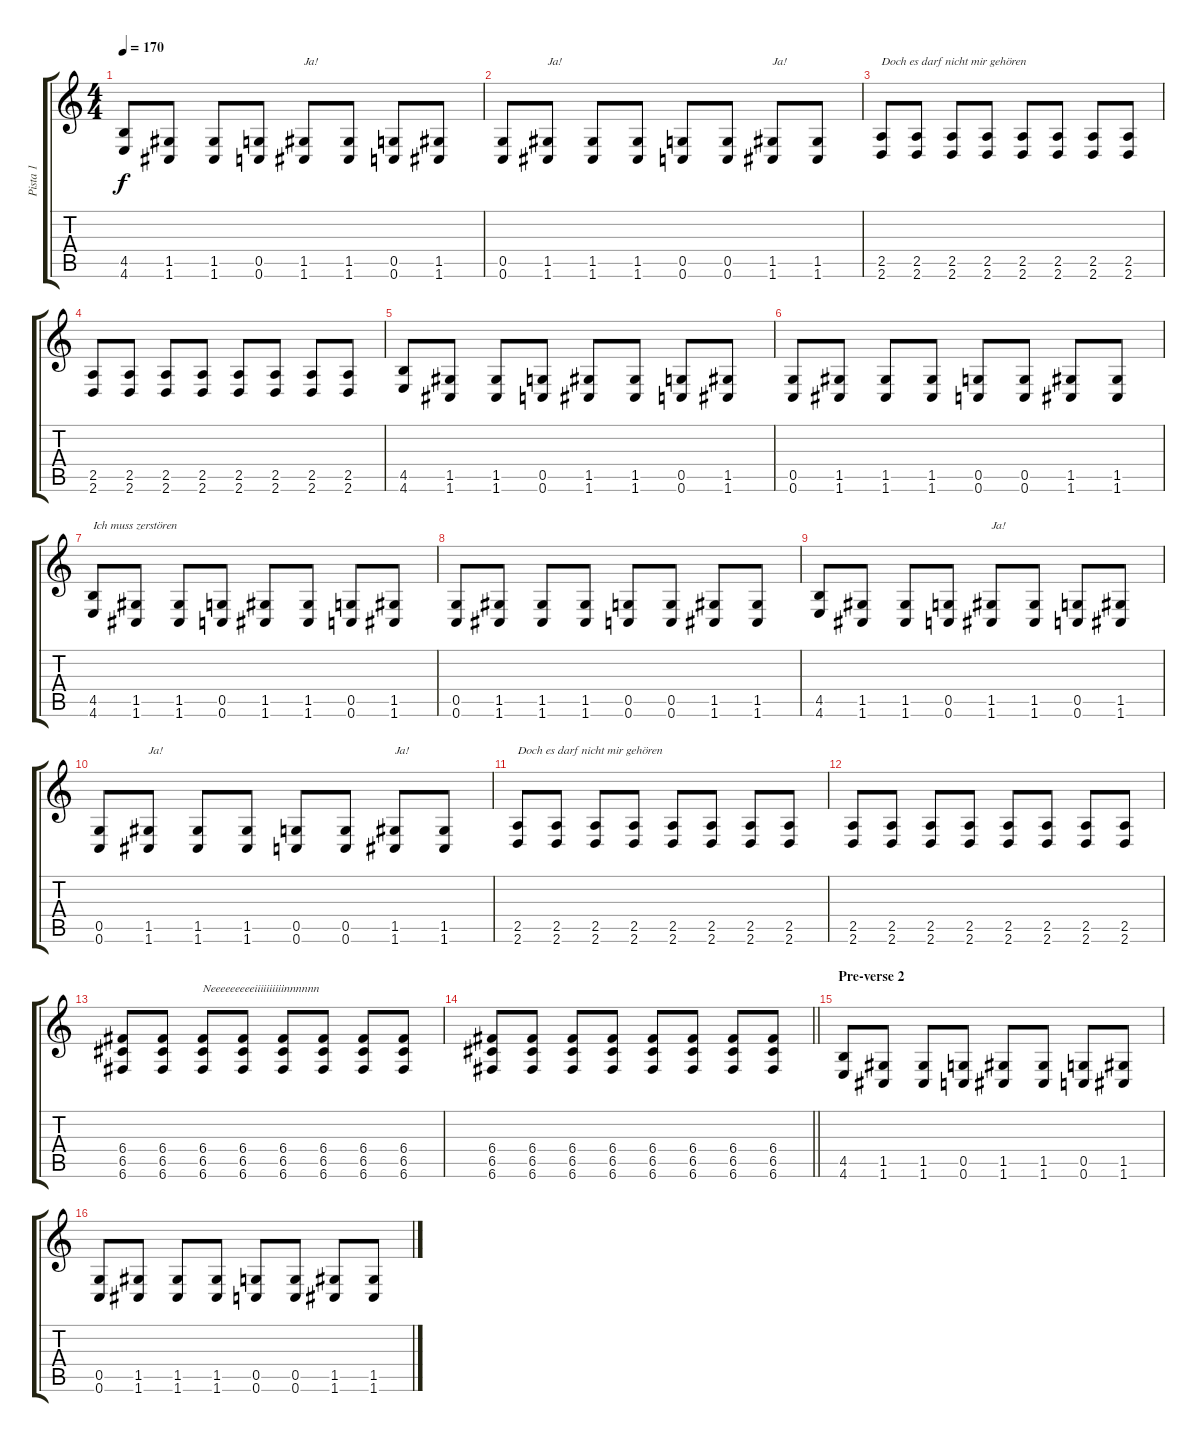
\track ("Pista 1" "Pista 1") {instrument distortionguitar}
\staff {score tabs}
\tuning (D4 A3 F3 C3 G2 C2) {hide}
\ts (4 4)
\tempo 170
\clef g2
\ks c
(4.5 4.6).8{dy f} (1.5 1.6).8 (1.5 1.6).8 (0.5 0.6).8 (1.5 1.6).8{txt "Ja!"} (1.5 1.6).8 (0.5 0.6).8 (1.5 1.6).8 |
(0.5 0.6).8 (1.5 1.6).8{txt "Ja!"} (1.5 1.6).8 (1.5 1.6).8 (0.5 0.6).8 (0.5 0.6).8 (1.5 1.6).8{txt "Ja!"} (1.5 1.6).8 |
(2.5 2.6).8{txt "Doch es darf nicht mir gehören"} (2.5 2.6).8 (2.5 2.6).8 (2.5 2.6).8 (2.5 2.6).8 (2.5 2.6).8 (2.5 2.6).8 (2.5 2.6).8 |
(2.5 2.6).8 (2.5 2.6).8 (2.5 2.6).8 (2.5 2.6).8 (2.5 2.6).8 (2.5 2.6).8 (2.5 2.6).8 (2.5 2.6).8 |
(4.5 4.6).8 (1.5 1.6).8 (1.5 1.6).8 (0.5 0.6).8 (1.5 1.6).8 (1.5 1.6).8 (0.5 0.6).8 (1.5 1.6).8 |
(0.5 0.6).8 (1.5 1.6).8 (1.5 1.6).8 (1.5 1.6).8 (0.5 0.6).8 (0.5 0.6).8 (1.5 1.6).8 (1.5 1.6).8 |
(4.5 4.6).8{txt "Ich muss zerstören"} (1.5 1.6).8 (1.5 1.6).8 (0.5 0.6).8 (1.5 1.6).8 (1.5 1.6).8 (0.5 0.6).8 (1.5 1.6).8 |
(0.5 0.6).8 (1.5 1.6).8 (1.5 1.6).8 (1.5 1.6).8 (0.5 0.6).8 (0.5 0.6).8 (1.5 1.6).8 (1.5 1.6).8 |
(4.5 4.6).8 (1.5 1.6).8 (1.5 1.6).8 (0.5 0.6).8 (1.5 1.6).8{txt "Ja!"} (1.5 1.6).8 (0.5 0.6).8 (1.5 1.6).8 |
(0.5 0.6).8 (1.5 1.6).8{txt "Ja!"} (1.5 1.6).8 (1.5 1.6).8 (0.5 0.6).8 (0.5 0.6).8 (1.5 1.6).8{txt "Ja!"} (1.5 1.6).8 |
(2.5 2.6).8{txt "Doch es darf nicht mir gehören"} (2.5 2.6).8 (2.5 2.6).8 (2.5 2.6).8 (2.5 2.6).8 (2.5 2.6).8 (2.5 2.6).8 (2.5 2.6).8 |
(2.5 2.6).8 (2.5 2.6).8 (2.5 2.6).8 (2.5 2.6).8 (2.5 2.6).8 (2.5 2.6).8 (2.5 2.6).8 (2.5 2.6).8 |
(6.4 6.5 6.6).8 (6.4 6.5 6.6).8 (6.4 6.5 6.6).8{txt "Neeeeeeeeeiiiiiiiiiinnnnnn"} (6.4 6.5 6.6).8 (6.4 6.5 6.6).8 (6.4 6.5 6.6).8 (6.4 6.5 6.6).8 (6.4 6.5 6.6).8 |
\barLineRight lightlight
(6.4 6.5 6.6).8 (6.4 6.5 6.6).8 (6.4 6.5 6.6).8 (6.4 6.5 6.6).8 (6.4 6.5 6.6).8 (6.4 6.5 6.6).8 (6.4 6.5 6.6).8 (6.4 6.5 6.6).8 |
\section ("" "Pre-verse 2")
(4.5 4.6).8 (1.5 1.6).8 (1.5 1.6).8 (0.5 0.6).8 (1.5 1.6).8 (1.5 1.6).8 (0.5 0.6).8 (1.5 1.6).8 |
(0.5 0.6).8 (1.5 1.6).8 (1.5 1.6).8 (1.5 1.6).8 (0.5 0.6).8 (0.5 0.6).8 (1.5 1.6).8 (1.5 1.6).8
